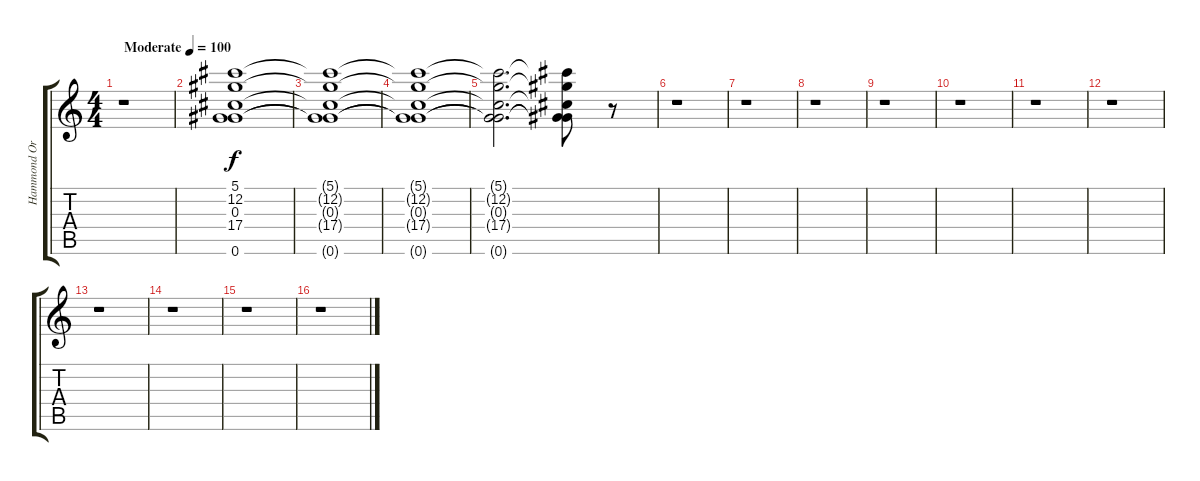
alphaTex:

\track ("Hammond Organ" "Hammond Or") {instrument rockorgan}
\staff {score tabs}
\tuning (Ab4 Ab4 Ab4 Ab4 Ab4 Ab4) {hide}
\ts (4 4)
\tempo (100 "Moderate")
\clef g2
\ks c
r.1{dy f instrument rockorgan} |
(5.1 12.2 0.3 17.4 0.6).1 |
(5.1{t} 12.2{t} 0.3{t} 17.4{t} 0.6{t}).1 |
(5.1{t} 12.2{t} 0.3{t} 17.4{t} 0.6{t}).1 |
(5.1{t} 12.2{t} 0.3{t} 17.4{t} 0.6{t}).2{d} (5.1{t} 12.2{t} 0.3{t} 17.4{t} 0.6{t}).8 r.8 |
r.1 |
r.1 |
r.1 |
r.1 |
r.1 |
r.1 |
r.1 |
r.1 |
r.1 |
r.1 |
r.1
